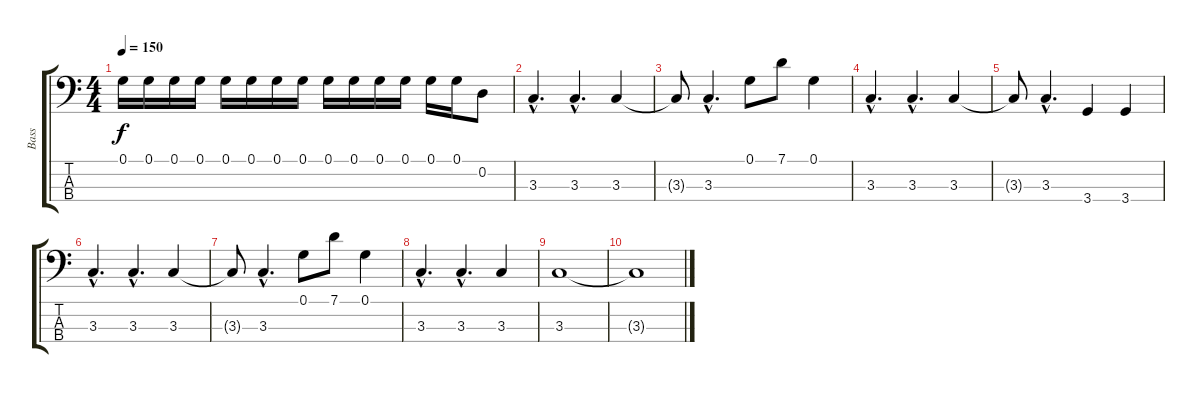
\track ("Bass " "Bass ") {instrument electricbasspick}
\staff {score tabs}
\tuning (G2 D2 A1 E1) {hide}
\ts (4 4)
\tempo 150
\clef f4
\ks c
0.1.16{dy f} 0.1.16 0.1.16 0.1.16 0.1.16 0.1.16 0.1.16 0.1.16 0.1.16 0.1.16 0.1.16 0.1.16 0.1.16 0.1.16 0.2.8 |
3.3{hac}.4{d} 3.3{hac}.4{d} 3.3.4 |
3.3{t}.8 3.3{hac}.4{d} 0.1.8 7.1.8 0.1.4 |
3.3{hac}.4{d} 3.3{hac}.4{d} 3.3.4 |
3.3{t}.8 3.3{hac}.4{d} 3.4.4 3.4.4 |
3.3{hac}.4{d} 3.3{hac}.4{d} 3.3.4 |
3.3{t}.8 3.3{hac}.4{d} 0.1.8 7.1.8 0.1.4 |
3.3{hac}.4{d} 3.3{hac}.4{d} 3.3.4 |
3.3.1 |
3.3{t}.1
